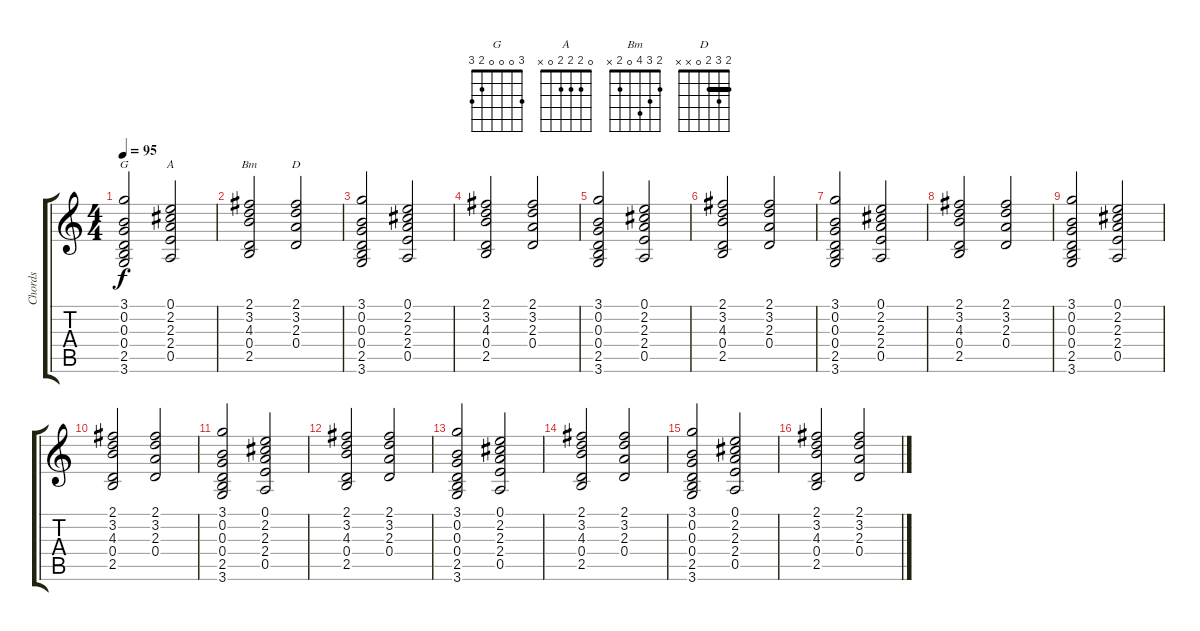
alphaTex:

\track ("Chords" "Chords") {instrument electricguitarmuted}
\staff {score tabs}
\tuning (E4 B3 G3 D3 A2 E2) {hide}
\chord ("G" 3 0 0 0 2 3)
\chord ("A" 0 2 2 2 0 x)
\chord ("Bm" 2 3 4 0 2 x)
\chord ("D" 2 3 2 0 x x) {barre 2}
\ts (4 4)
\tempo 95
\clef g2
\ks c
(3.1 0.2 0.3 0.4 2.5 3.6).2{ch "G" dy f} (0.1 2.2 2.3 2.4 0.5).2{ch "A"} |
(2.1 3.2 4.3 0.4 2.5).2{ch "Bm"} (2.1 3.2 2.3 0.4).2{ch "D"} |
(3.1 0.2 0.3 0.4 2.5 3.6).2 (0.1 2.2 2.3 2.4 0.5).2 |
(2.1 3.2 4.3 0.4 2.5).2 (2.1 3.2 2.3 0.4).2 |
(3.1 0.2 0.3 0.4 2.5 3.6).2 (0.1 2.2 2.3 2.4 0.5).2 |
(2.1 3.2 4.3 0.4 2.5).2 (2.1 3.2 2.3 0.4).2 |
(3.1 0.2 0.3 0.4 2.5 3.6).2 (0.1 2.2 2.3 2.4 0.5).2 |
(2.1 3.2 4.3 0.4 2.5).2 (2.1 3.2 2.3 0.4).2 |
(3.1 0.2 0.3 0.4 2.5 3.6).2 (0.1 2.2 2.3 2.4 0.5).2 |
(2.1 3.2 4.3 0.4 2.5).2 (2.1 3.2 2.3 0.4).2 |
(3.1 0.2 0.3 0.4 2.5 3.6).2 (0.1 2.2 2.3 2.4 0.5).2 |
(2.1 3.2 4.3 0.4 2.5).2 (2.1 3.2 2.3 0.4).2 |
(3.1 0.2 0.3 0.4 2.5 3.6).2 (0.1 2.2 2.3 2.4 0.5).2 |
(2.1 3.2 4.3 0.4 2.5).2 (2.1 3.2 2.3 0.4).2 |
(3.1 0.2 0.3 0.4 2.5 3.6).2 (0.1 2.2 2.3 2.4 0.5).2 |
(2.1 3.2 4.3 0.4 2.5).2 (2.1 3.2 2.3 0.4).2
